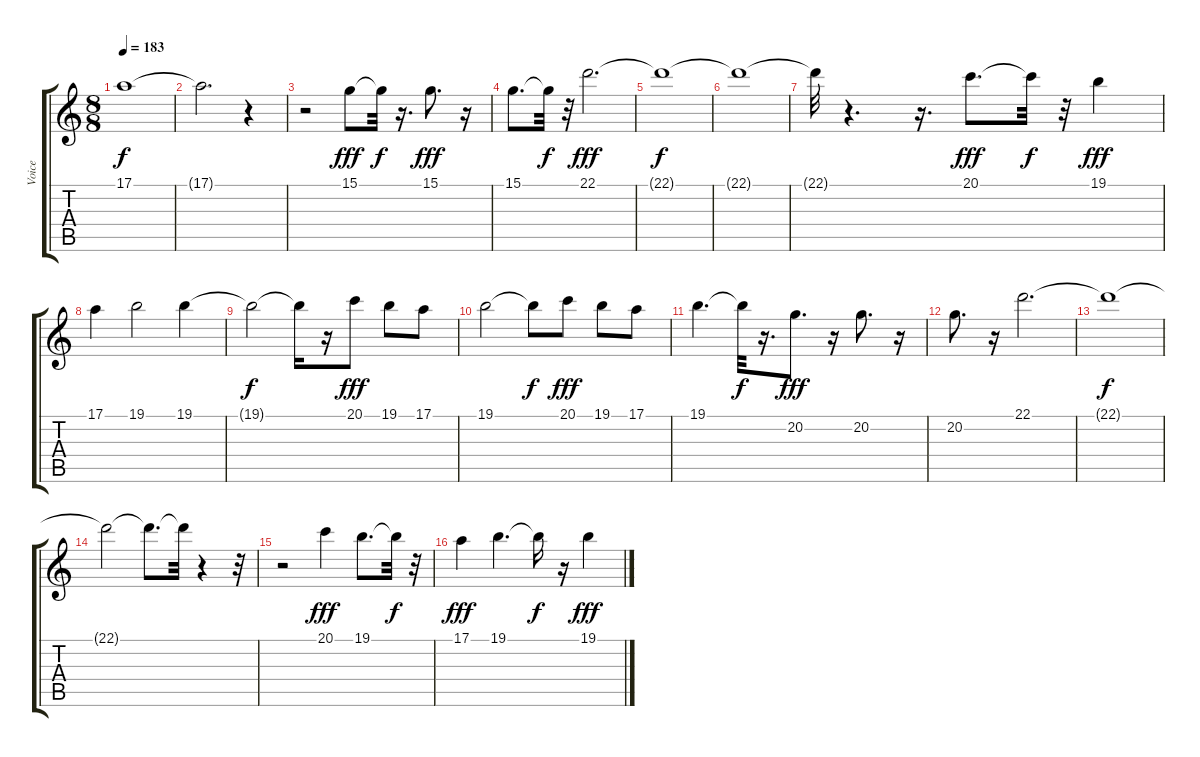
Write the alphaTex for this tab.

\track ("Voice" "Voice") {instrument fx5brightness}
\staff {score tabs}
\tuning (E4 B3 G3 D3 A2 E2) {hide}
\ts (8 8)
\tempo 183
\clef g2
\ks c
17.1{t}.1{dy f} |
17.1{t}.2{d} r.4 |
r.2 15.1.8{dy fff} 15.1{t}.32{dy f} r.16{d} 15.1.8{d dy fff} r.16 |
15.1.8{d} 15.1{t}.32{dy f} r.32 22.1.2{d dy fff} |
22.1{t}.1{dy f} |
22.1{t}.1 |
22.1{t}.32 r.4{d} r.16{d} 20.1.8{d dy fff} 20.1{t}.32{dy f} r.32 19.1.4{dy fff} |
17.1.4 19.1.2 19.1.4 |
19.1{t}.2{dy f} 19.1{t}.16 r.16 20.1.8{dy fff} 19.1.8 17.1.8 |
19.1.2 19.1{t}.8{dy f} 20.1.8{dy fff} 19.1.8 17.1.8 |
19.1.4{d} 19.1{t}.32{dy f} r.16{d} 20.2.8{d dy fff} r.16 20.2.8{d} r.16 |
20.2.8{d} r.16 22.1.2{d} |
22.1{t}.1{dy f} |
22.1{t}.2 22.1{t}.8{d} 22.1{t}.32 r.4 r.32 |
r.2 20.1.4{dy fff} 19.1.8{d} 19.1{t}.32{dy f} r.32 |
17.1.4{dy fff} 19.1.4{d} 19.1{t}.16{dy f} r.16 19.1.4{dy fff}
